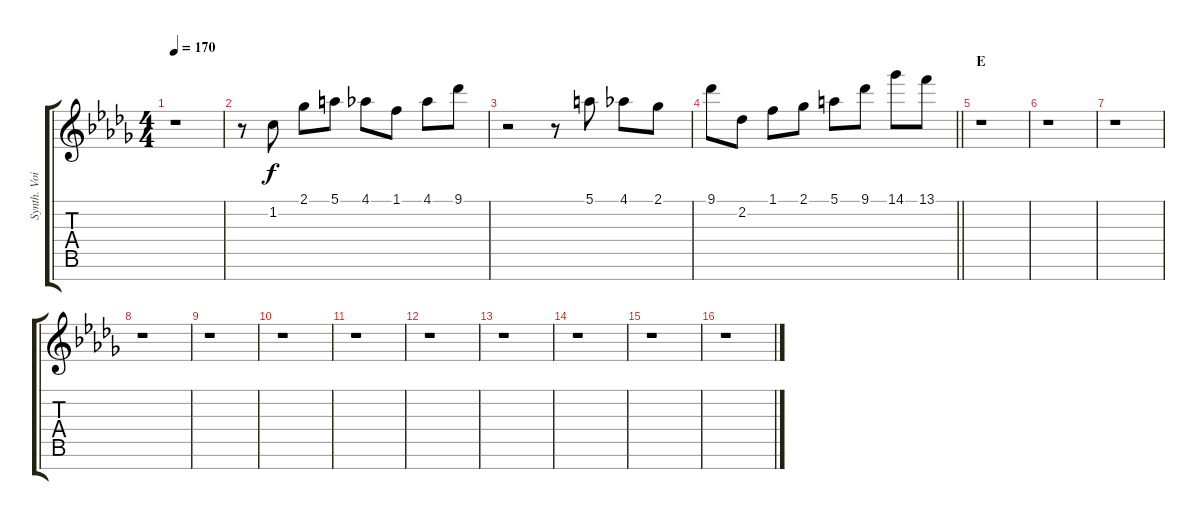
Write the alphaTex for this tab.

\track ("Synth. Voice" "Synth. Voi") {instrument lead3calliope}
\staff {score tabs}
\tuning (E5 B4 G4 D4 A3 E3 B2) {hide}
\ts (4 4)
\tempo 170
\clef g2
\ks db
r.1{dy f} |
r.8 1.2.8 2.1.8 5.1.8 4.1.8 1.1.8 4.1.8 9.1.8 |
r.2 r.8 5.1.8 4.1.8 2.1.8 |
\barLineRight lightlight
9.1.8 2.2.8 1.1.8 2.1.8 5.1.8 9.1.8 14.1.8 13.1.8 |
\section ("" "E")
r.1 |
r.1 |
r.1 |
r.1 |
r.1 |
r.1 |
r.1 |
r.1 |
r.1 |
r.1 |
r.1 |
r.1
